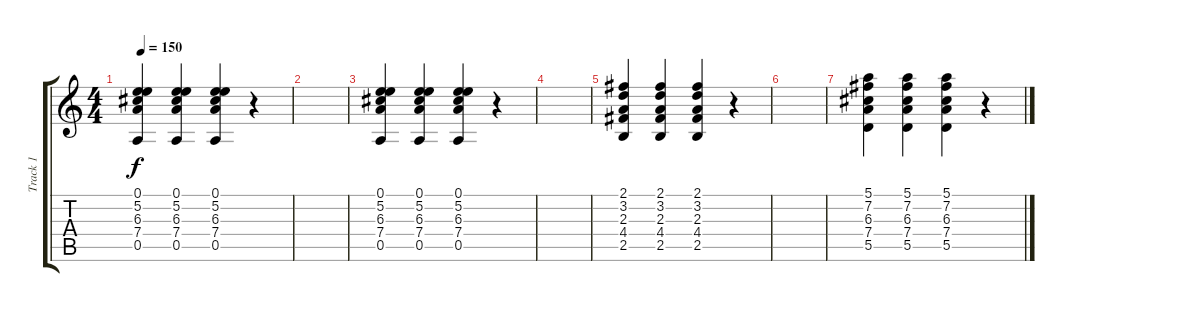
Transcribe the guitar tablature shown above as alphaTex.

\track ("Track 1" "Track 1") {instrument electricguitarclean}
\staff {score tabs}
\tuning (E4 B3 G3 D3 A2 E2) {hide}
\ts (4 4)
\tempo 150
\clef g2
\ks c
(0.1 5.2 6.3 7.4 0.5).4{dy f volume 15 instrument overdrivenguitar} (0.1 5.2 6.3 7.4 0.5).4 (0.1 5.2 6.3 7.4 0.5).4 r.4 |
|
(0.1 5.2 6.3 7.4 0.5).4{volume 15 instrument overdrivenguitar} (0.1 5.2 6.3 7.4 0.5).4 (0.1 5.2 6.3 7.4 0.5).4 r.4 |
|
(2.1 3.2 2.3 4.4 2.5).4{volume 15 instrument overdrivenguitar} (2.1 3.2 2.3 4.4 2.5).4{volume 15 instrument overdrivenguitar} (2.1 3.2 2.3 4.4 2.5).4{volume 15 instrument overdrivenguitar} r.4 |
|
(5.1 7.2 6.3 7.4 5.5).4{volume 15 instrument overdrivenguitar} (5.1 7.2 6.3 7.4 5.5).4{volume 15 instrument overdrivenguitar} (5.1 7.2 6.3 7.4 5.5).4{volume 15 instrument overdrivenguitar} r.4
